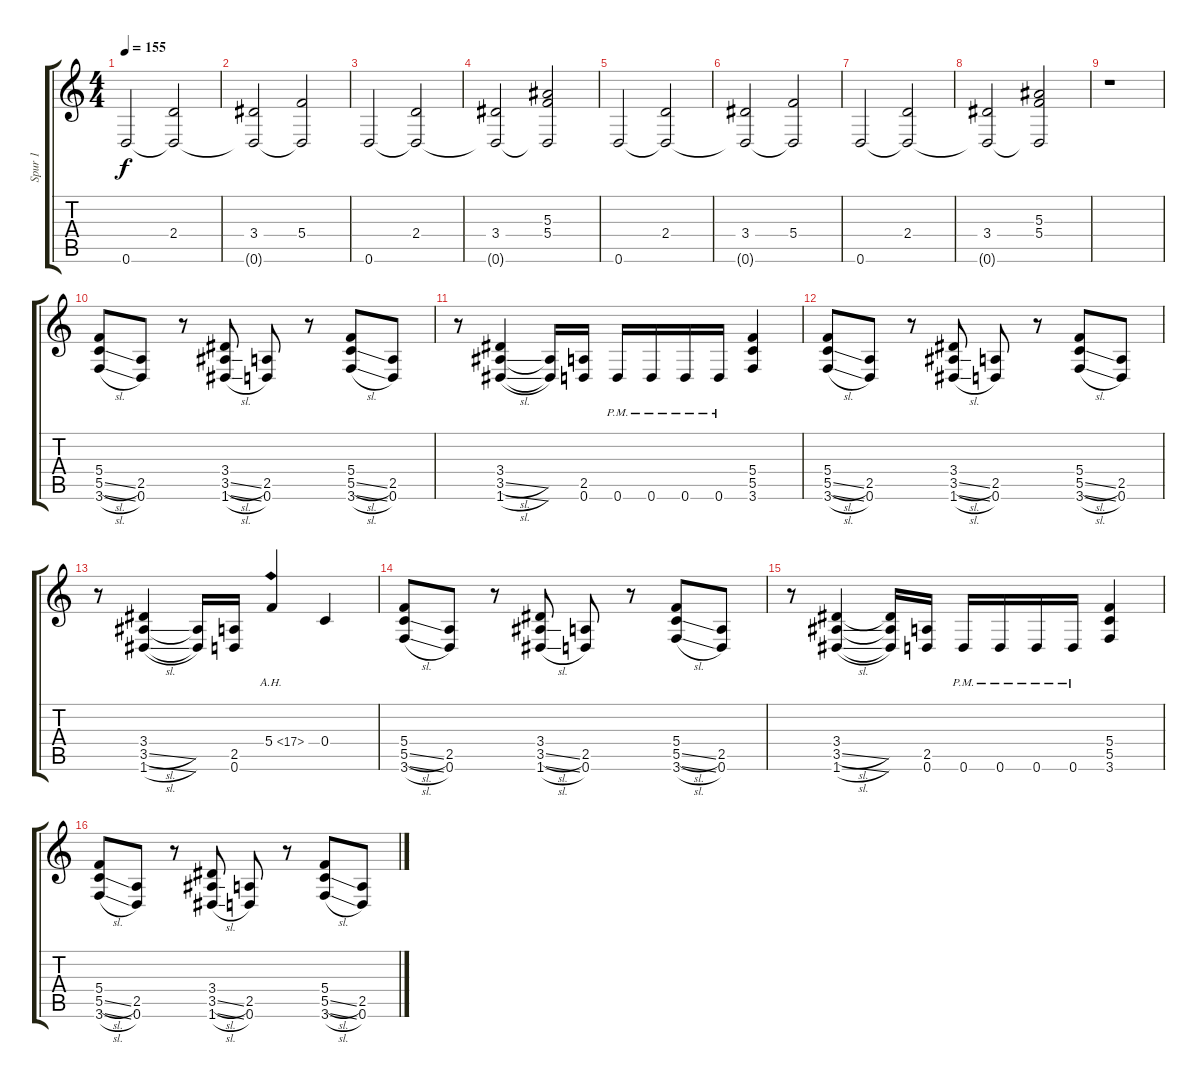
\track ("Spur 1" "Spur 1") {instrument distortionguitar}
\staff {score tabs}
\tuning (D4 A3 F3 C3 G2 D2) {hide}
\ts (4 4)
\tempo 155
\clef g2
\ks c
0.6.2{dy f} (2.4 0.6{t}).2 |
(3.4 0.6{t}).2 (5.4 0.6{t}).2 |
0.6.2 (2.4 0.6{t}).2 |
(3.4 0.6{t}).2 (5.3 5.4 0.6{t}).2 |
0.6.2 (2.4 0.6{t}).2 |
(3.4 0.6{t}).2 (5.4 0.6{t}).2 |
0.6.2 (2.4 0.6{t}).2 |
(3.4 0.6{t}).2 (5.3 5.4 0.6{t}).2 |
r.1 |
(5.4 5.5{sl} 3.6{sl}).8 (2.5 0.6).8 r.8 (3.4 3.5{sl} 1.6{sl}).8 (2.5 0.6).8 r.8 (5.4 5.5{sl} 3.6{sl}).8 (2.5 0.6).8 |
r.8 (3.4 3.5{sl} 1.6{sl}).4 (3.5{t} 1.6{t}).16 (2.5 0.6).16 0.6{pm}.16 0.6{pm}.16 0.6{pm}.16 0.6{pm}.16 (5.4 5.5 3.6).4 |
(5.4 5.5{sl} 3.6{sl}).8 (2.5 0.6).8 r.8 (3.4 3.5{sl} 1.6{sl}).8 (2.5 0.6).8 r.8 (5.4 5.5{sl} 3.6{sl}).8 (2.5 0.6).8 |
r.8 (3.4 3.5{sl} 1.6{sl}).4 (3.5{t} 1.6{t}).16 (2.5 0.6).16 5.4{ah 12}.4 0.4.4 |
(5.4 5.5{sl} 3.6{sl}).8 (2.5 0.6).8 r.8 (3.4 3.5{sl} 1.6{sl}).8 (2.5 0.6).8 r.8 (5.4 5.5{sl} 3.6{sl}).8 (2.5 0.6).8 |
r.8 (3.4 3.5{sl} 1.6{sl}).4 (3.4{t} 3.5{t} 1.6{t}).16 (2.5 0.6).16 0.6{pm}.16 0.6{pm}.16 0.6{pm}.16 0.6{pm}.16 (5.4 5.5 3.6).4 |
(5.4 5.5{sl} 3.6{sl}).8 (2.5 0.6).8 r.8 (3.4 3.5{sl} 1.6{sl}).8 (2.5 0.6).8 r.8 (5.4 5.5{sl} 3.6{sl}).8 (2.5 0.6).8
